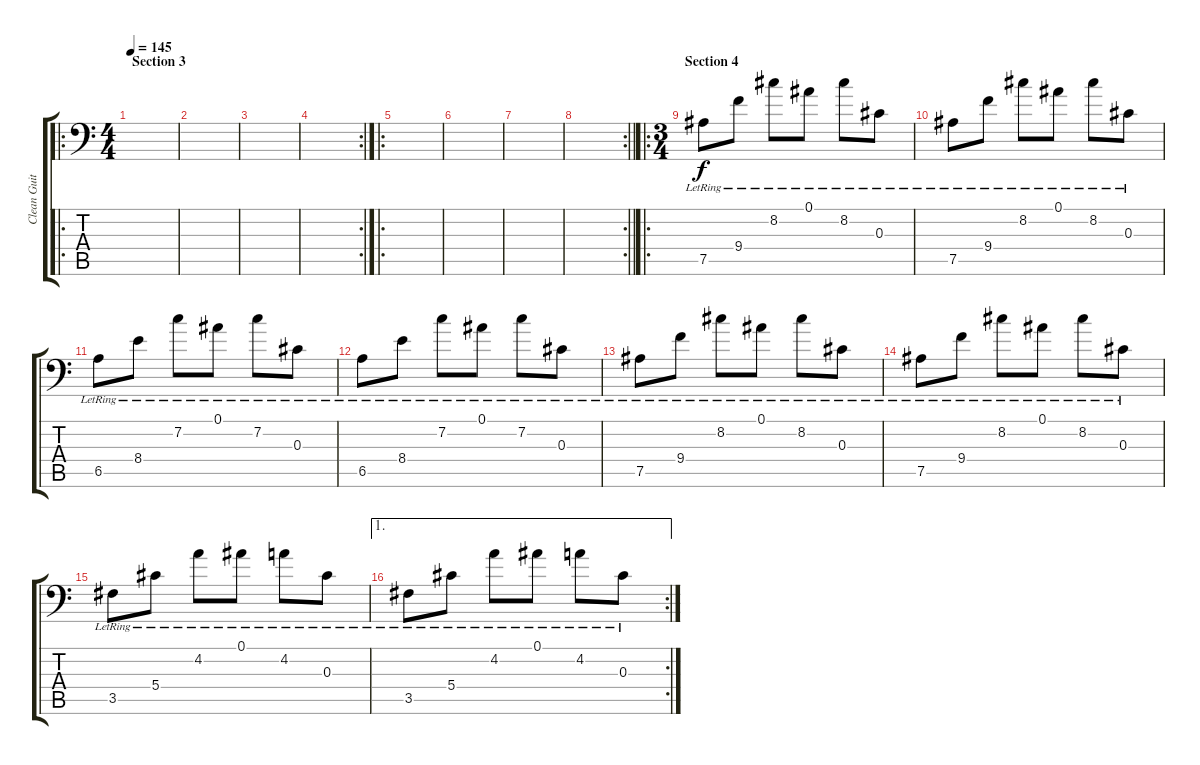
\track ("Clean Guitar" "Clean Guit") {instrument electricguitarclean}
\staff {score tabs}
\tuning (Bb3 F3 Db3 Ab2 Eb2 Bb1) {hide}
\ro
\ts (4 4)
\section ("" "Section 3")
\tempo 145
\clef f4
\ks c
|
|
|
\rc 2
|
\ro
|
|
|
\rc 2
\barLineRight lightlight
|
\ro
\ts (3 4)
\section ("" "Section 4")
7.5{lr}.8 9.4{lr}.8 8.2{lr}.8 0.1{lr}.8 8.2{lr}.8 0.3{lr}.8 |
7.5{lr}.8 9.4{lr}.8 8.2{lr}.8 0.1{lr}.8 8.2{lr}.8 0.3{lr}.8 |
6.5{lr}.8 8.4{lr}.8 7.2{lr}.8 0.1{lr}.8 7.2{lr}.8 0.3{lr}.8 |
6.5{lr}.8 8.4{lr}.8 7.2{lr}.8 0.1{lr}.8 7.2{lr}.8 0.3{lr}.8 |
7.5{lr}.8 9.4{lr}.8 8.2{lr}.8 0.1{lr}.8 8.2{lr}.8 0.3{lr}.8 |
7.5{lr}.8 9.4{lr}.8 8.2{lr}.8 0.1{lr}.8 8.2{lr}.8 0.3{lr}.8 |
3.5{lr}.8 5.4{lr}.8 4.2{lr}.8 0.1{lr}.8 4.2{lr}.8 0.3{lr}.8 |
\ae 1
\rc 2
3.5{lr}.8 5.4{lr}.8 4.2{lr}.8 0.1{lr}.8 4.2{lr}.8 0.3{lr}.8
